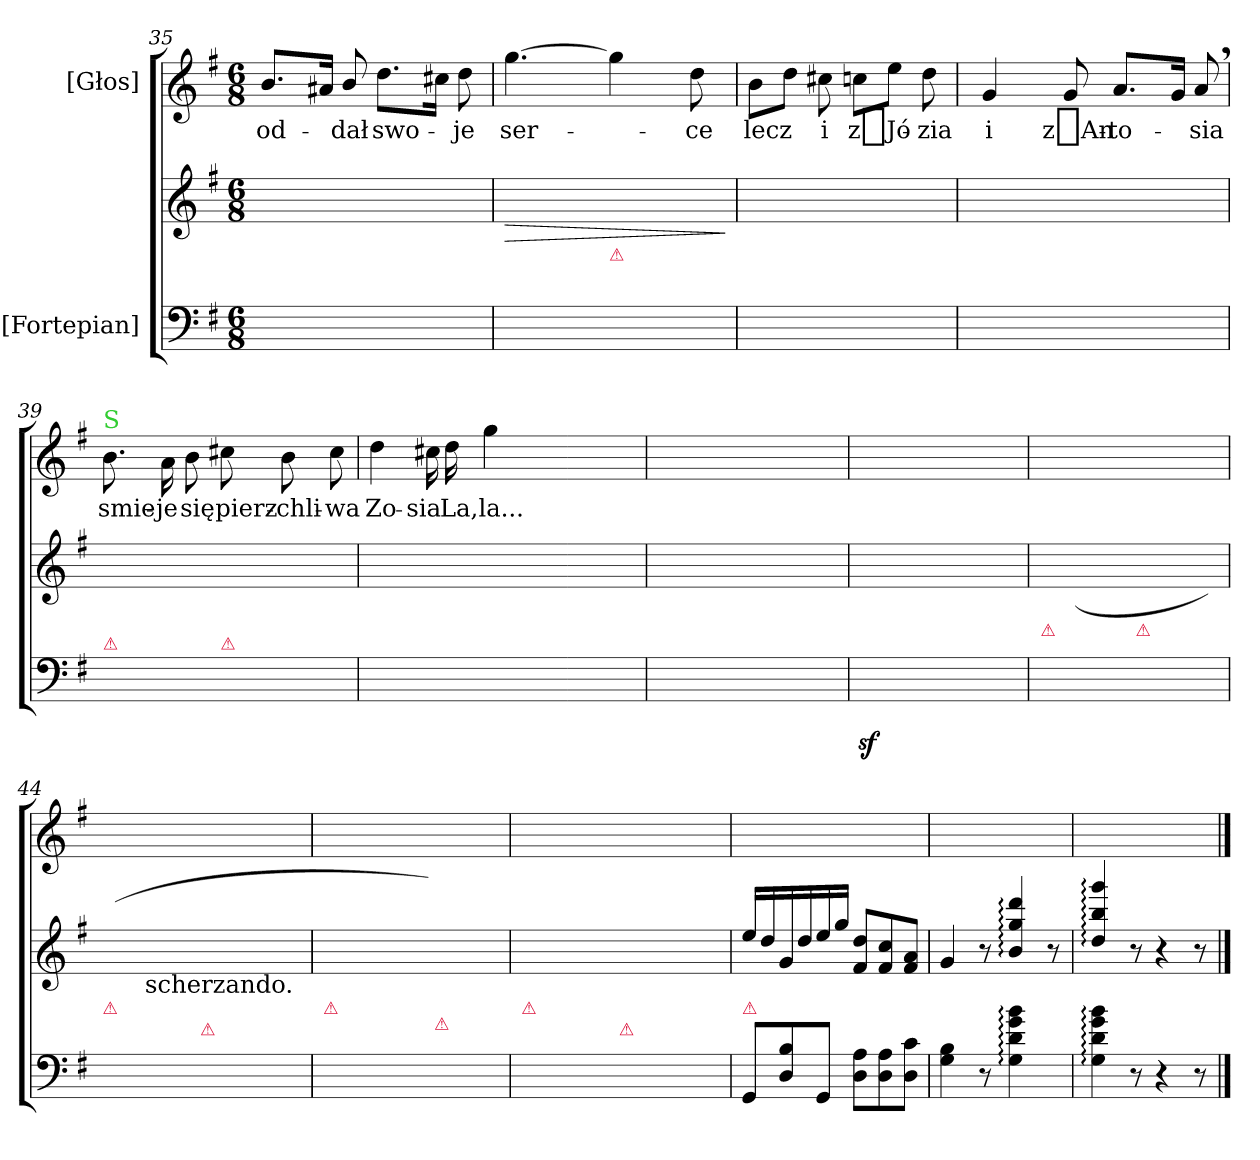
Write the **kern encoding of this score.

**kern	**kern	**dynam	**kern	**text
*part2	*part2	*part2	*part1	*part1
*staff3	*staff2	*staff2/3	*staff1	*staff1
*I"[Fortepian]	*	*	*I"[Głos]	*
*clefF4	*clefG2	*	*clefG2	*
*k[f#]	*k[f#]	*	*k[f#]	*
*M6/8	*M6/8	*	*M6/8	*
=35	=35	=35	=35	=35
*^	*^	*	*	*
8G/Lyy	2.GG\yy	8.gyy/ 8.byy/L	4.ryy	.	8.b/L	od-
8D/yy	.	.	.	.	.	.
.	.	16f#yy/ 16ayy/K	.	.	16a#X/Jk	.
8G/Jyy	.	8gyy/ 8byy/J	.	.	8b/	-dał
8A/Lyy	.	8.dd/Lyy	4f#\yy	.	8.dd\L	swo-
8D/yy	.	.	.	.	.	.
.	.	16cc/Kyy	.	.	16cc#X\Jk	.
8A/Jyy	.	8dd/Jyy	8ryy	.	8dd\	-je
=36	=36	=36	=36	=36	=36	=36
8B/Lyy	2.GG\yy	[4.gg/yy	4.g\yy	>	[4.gg\	ser-
8D/yy	.	.	.	.	.	.
8B/Jyy	.	.	.	.	.	.
!LO:TX:a:color=crimson:t=⚠	!	!	!	!	!	!
8c/Lyy	.	8gg/Lyy]	4.a\yy	.	4gg\]	.
8D/yy	.	16ff#/Lyy	.	.	.	.
.	.	16ee/yy	.	.	.	.
8A/Jyy	.	16dd/yy	.	.	8dd\	-ce
.	.	16cc/JJyy	.	.	.	.
*v	*v	*	*	*	*	*
*	*v	*v	*	*	*
.	.	]	.	.
=37	=37	=37	=37	=37
*^	*	*	*	*
8ryy	2.GG\yy	8b/Lyy	.	8b\L	lecz
(8B/Lyy	.	8dyy/ 8ddyy/	.	8dd\J	.
8A#X/Jyy	.	8eyy/ 8cc#Xyy/J	.	8cc#X\	i
8An/Lyy	.	8f#yy/ 8ccnyy/L	.	8ccn\L	z_Jó-
8G/yy	.	8gyy/ 8eeyy/	.	8ee\J	.
8F#/Jyy	.	8ayy/ 8ddyy/J	.	8dd\	-zia
=38	=38	=38	=38	=38	=38
.	.	8qdd/yy	.	.	.
8G/Lyy)	4.GG\yy	4.Byy/ 4.gyy/	.	4g/	i
(<16D/Lyy	.	.	.	.	.
16E/Jyy)	.	.	.	.	.
[8G/Jyy	.	.	.	8g/	z_An-
.	.	8qdd/yy	.	.	.
8G/Lyy]	4.GG\yy	4.dyy/ 4.ayy/	.	8.a/L	-to-
(<16D/Lyy	.	.	.	.	.
16F#/Jyy)	.	.	.	16g/Jk	.
[8G/Jyy	.	.	.	8a,/	-sia
=39	=39	=39	=39	=39	=39
*	*	*^	*	*	*
!	!	!	!	!	!LO:TX:a:color=limegreen:t=S	!
!LO:TX:a:color=crimson:t=⚠	!	!	!	!	!	!
8G/yy]	8GG/Lyy	4.b/yy	2.g\yy	.	8.b\	smie-
8ryy	(>8G\yy	.	.	.	.	.
.	.	.	.	.	16a\	-je
8ryy	8F#\Jyy	.	.	.	8b\	się
!LO:TX:a:color=crimson:t=⚠	!	!	!	!	!	!
4.ryy	8E\Lyy	4.cc#X/yy	.	.	8cc#X\	pierz-
.	8AA/yy)	.	.	.	8b\	-chli-
.	[8A\Jyy	.	.	.	8cc#\	-wa
*v	*v	*	*	*	*	*
=40	=40	=40	=40	=40	=40
8Dyy\ 8Ayy]\	8dd/yy	8f#\yy	.	4dd\	Zo-
8ryy	8ryy	8ryy	.	.	.
8ryy	8ryy	2ryy	.	16cc#X\	-sia
.	.	.	.	16dd\	La,
(4.BB/yy	8ryy	.	.	4gg\	la...
.	4ryy	.	.	.	.
.	.	.	.	8ryy	.
*	*v	*v	*	*	*
=-	=-	=-	=-	=-
4ryy	8Byy/ 8dyy/ 8gyy/	.	8ryy	.
.	8ryy	.	16cc#\yy	[la
.	.	.	16dd\yy	la
=41	=41	=41	=41	=41
4.C/yy	8ryy	.	4ff#\yy	la
.	8Ayy/ 8dyy/ 8f#yy/	.	.	.
.	8ryy	.	16cc#X\yy	la
.	.	.	16dd\yy	la
4.BB/yy	8ryy	.	8gg\yy	la
.	8Byy/ 8dyy/ 8gyy/	.	8ryy	.
.	8ryy	.	16cc#\yy	la
.	.	.	16dd\yy	la
=42	=42	=42	=42	=42
4.CCyyz</ 4.Cyyz</	8ryy	.	[4.ff#\yy	la
.	8Ayy/ 8d#Xyy/ 8f#yy/L	.	.	.
.	8Ayy/ 8d#yy/ 8f#yy/J	.	.	.
4.CC#Xyy/ 4.C#Xyy/)	8ryy	.	8ff#\Lyy]	.
.	8Ayy/ 8eyy/ 8gyy/L	.	8ee\Jyy	la
.	8Ayy/ 8eyy/ 8gyy/J	.	8g/yy	la
=43	=43	=43	=43	=43
*	*^	*	*	*
!LO:TX:a:color=crimson:t=⚠	!	!	!	!	!
(8D\Lyy	8ryy	4.ryy	.	(8b\yy	la
8DD^/Jyy)	(8dyy^>/ 8gyy^>/ 8byy^>/L	.	.	4dd\yy)	.
8ryy	8c#Xyy/ 8a#Xyy/J	.	.	.	.
!LO:TX:a:color=crimson:t=⚠	!	!	!	!	!
(8D\Lyy	8.an/Lyy	4.cn\yy	.	8a\yy	la
8DD^/Jyy)	.	.	.	4dd\yy	.
.	16e/Kyy	.	.	.	.
8ryy	8f#/Jyy)	.	.	.	.
*	*v	*v	*	*	*
=44	=44	=44	=44	=44
!LO:TX:a:color=crimson:t=⚠	!	!	!	!
8GG/Lyy	(8.Byy^^/ 8.gyy^^/L	.	4g/yy	la]
8Dyy\ 8Byy\	.	.	.	.
!	!LO:TX:b:t=scherzando.	!	!	!
.	16dd/Lyy	.	.	.
8GG/Jyy	16ee/yy	.	8ryy	.
.	16gg/JJyy	.	.	.
!LO:TX:a:color=crimson:t=⚠	!	!	!	!
8Dyy\ 8Byy\L	16ddd\LLyy	.	4ryy	.
.	16eee\yy	.	.	.
8GG/yy	16ggg\yy	.	.	.
.	16eee\yy	.	.	.
8Dyy\ 8Byy\J	16ddd\yy	.	8ryy	.
.	16gg\JJyy	.	.	.
=45	=45	=45	=45	=45
!LO:TX:a:color=crimson:t=⚠	!	!	!	!
8GG/Lyy	16ee/LLyy	.	2.ryy	.
.	16dd/yy	.	.	.
8Dyy\ 8Byy\	16g/yy	.	.	.
.	16dd/yy	.	.	.
8GG/Jyy	16ee/yy	.	.	.
.	16gg/JJyy)	.	.	.
!LO:TX:a:color=crimson:t=⚠	!	!	!	!
8Dyy\ 8cyy\L	8ayy/ 8ff#yy/L	.	.	.
8GG/yy	8gyy/ 8eeyy/	.	.	.
8Dyy\ 8cyy\J	8f#yy/ 8ddyy/J	.	.	.
=46	=46	=46	=46	=46
!LO:TX:a:color=crimson:t=⚠	!	!	!	!
8GG/Lyy	8.g^^\Lyy	.	2.ryy	.
8Dyy\ 8Byy\	.	.	.	.
.	16dd\Lyy	.	.	.
8GG/Jyy	16ee\yy	.	.	.
.	16gg\JJyy	.	.	.
!LO:TX:a:color=crimson:t=⚠	!	!	!	!
8Dyy\ 8Byy\L	16ddd\LLyy	.	.	.
.	16eee\yy	.	.	.
8GG/yy	16ggg\yy	.	.	.
.	16eee\yy	.	.	.
8Dyy\ 8Byy\J	16ddd\yy	.	.	.
.	16gg\JJyy	.	.	.
=47	=47	=47	=47	=47
!LO:TX:a:color=crimson:t=⚠	!	!	!	!
8GG/L	16ee/LL	.	2.ryy	.
.	16dd/	.	.	.
8D\ 8B\	16g/	.	.	.
.	16dd/	.	.	.
8GG/J	16ee/	.	.	.
.	16gg/JJ	.	.	.
8D\ 8A\L	8f#/ 8dd/L	.	.	.
8D\ 8A\	8f#/ 8cc/	.	.	.
8D\ 8c\J	8f#/ 8a/J	.	.	.
=48	=48	=48	=48	=48
4G\ 4B\	4g/	.	2.ryy	.
8r	8r	.	.	.
4G:\ 4d:\ 4g:\ 4b:\	4b:/ 4gg:/ 4ddd:/	.	.	.
8ryy	8r	.	.	.
=49	=49	=49	=49	=49
4G:\ 4d:\ 4g:\ 4b:\	4dd:/ 4bb:/ 4ggg:/	.	2.ryy	.
8r	8r	.	.	.
4r	4r	.	.	.
8r	8r	.	.	.
==	==	==	==	==
*-	*-	*-	*-	*-
